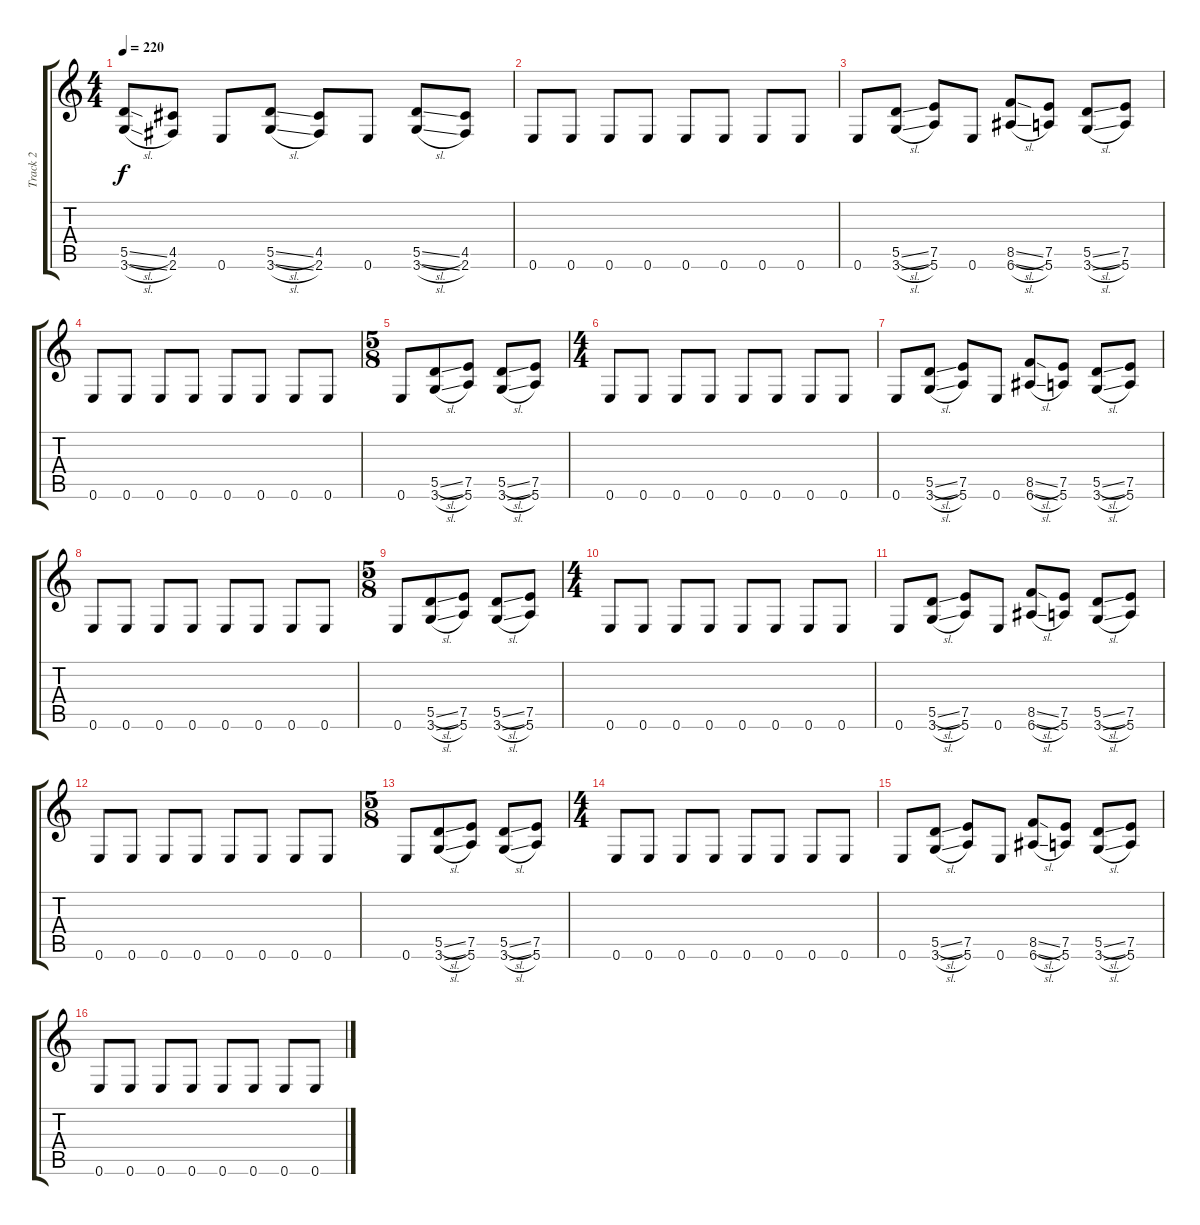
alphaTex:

\track ("Track 2" "Track 2") {instrument distortionguitar}
\staff {score tabs}
\tuning (E4 B3 G3 D3 A2 E2) {hide}
\ts (4 4)
\tempo 220
\clef g2
\ks c
(5.5{sl} 3.6{sl}).8{dy f} (4.5 2.6).8 0.6.8 (5.5{sl} 3.6{sl}).8 (4.5 2.6).8 0.6.8 (5.5{sl} 3.6{sl}).8 (4.5 2.6).8 |
0.6.8 0.6.8 0.6.8 0.6.8 0.6.8 0.6.8 0.6.8 0.6.8 |
0.6.8 (5.5{sl} 3.6{sl}).8 (7.5 5.6).8 0.6.8 (8.5{sl} 6.6{sl}).8 (7.5 5.6).8 (5.5{sl} 3.6{sl}).8 (7.5 5.6).8 |
0.6.8 0.6.8 0.6.8 0.6.8 0.6.8 0.6.8 0.6.8 0.6.8 |
\ts (5 8)
0.6.8 (5.5{sl} 3.6{sl}).8 (7.5 5.6).8 (5.5{sl} 3.6{sl}).8 (7.5 5.6).8 |
\ts (4 4)
0.6.8 0.6.8 0.6.8 0.6.8 0.6.8 0.6.8 0.6.8 0.6.8 |
0.6.8 (5.5{sl} 3.6{sl}).8 (7.5 5.6).8 0.6.8 (8.5{sl} 6.6{sl}).8 (7.5 5.6).8 (5.5{sl} 3.6{sl}).8 (7.5 5.6).8 |
0.6.8 0.6.8 0.6.8 0.6.8 0.6.8 0.6.8 0.6.8 0.6.8 |
\ts (5 8)
0.6.8 (5.5{sl} 3.6{sl}).8 (7.5 5.6).8 (5.5{sl} 3.6{sl}).8 (7.5 5.6).8 |
\ts (4 4)
0.6.8 0.6.8 0.6.8 0.6.8 0.6.8 0.6.8 0.6.8 0.6.8 |
0.6.8 (5.5{sl} 3.6{sl}).8 (7.5 5.6).8 0.6.8 (8.5{sl} 6.6{sl}).8 (7.5 5.6).8 (5.5{sl} 3.6{sl}).8 (7.5 5.6).8 |
0.6.8 0.6.8 0.6.8 0.6.8 0.6.8 0.6.8 0.6.8 0.6.8 |
\ts (5 8)
0.6.8 (5.5{sl} 3.6{sl}).8 (7.5 5.6).8 (5.5{sl} 3.6{sl}).8 (7.5 5.6).8 |
\ts (4 4)
0.6.8 0.6.8 0.6.8 0.6.8 0.6.8 0.6.8 0.6.8 0.6.8 |
0.6.8 (5.5{sl} 3.6{sl}).8 (7.5 5.6).8 0.6.8 (8.5{sl} 6.6{sl}).8 (7.5 5.6).8 (5.5{sl} 3.6{sl}).8 (7.5 5.6).8 |
0.6.8 0.6.8 0.6.8 0.6.8 0.6.8 0.6.8 0.6.8 0.6.8
